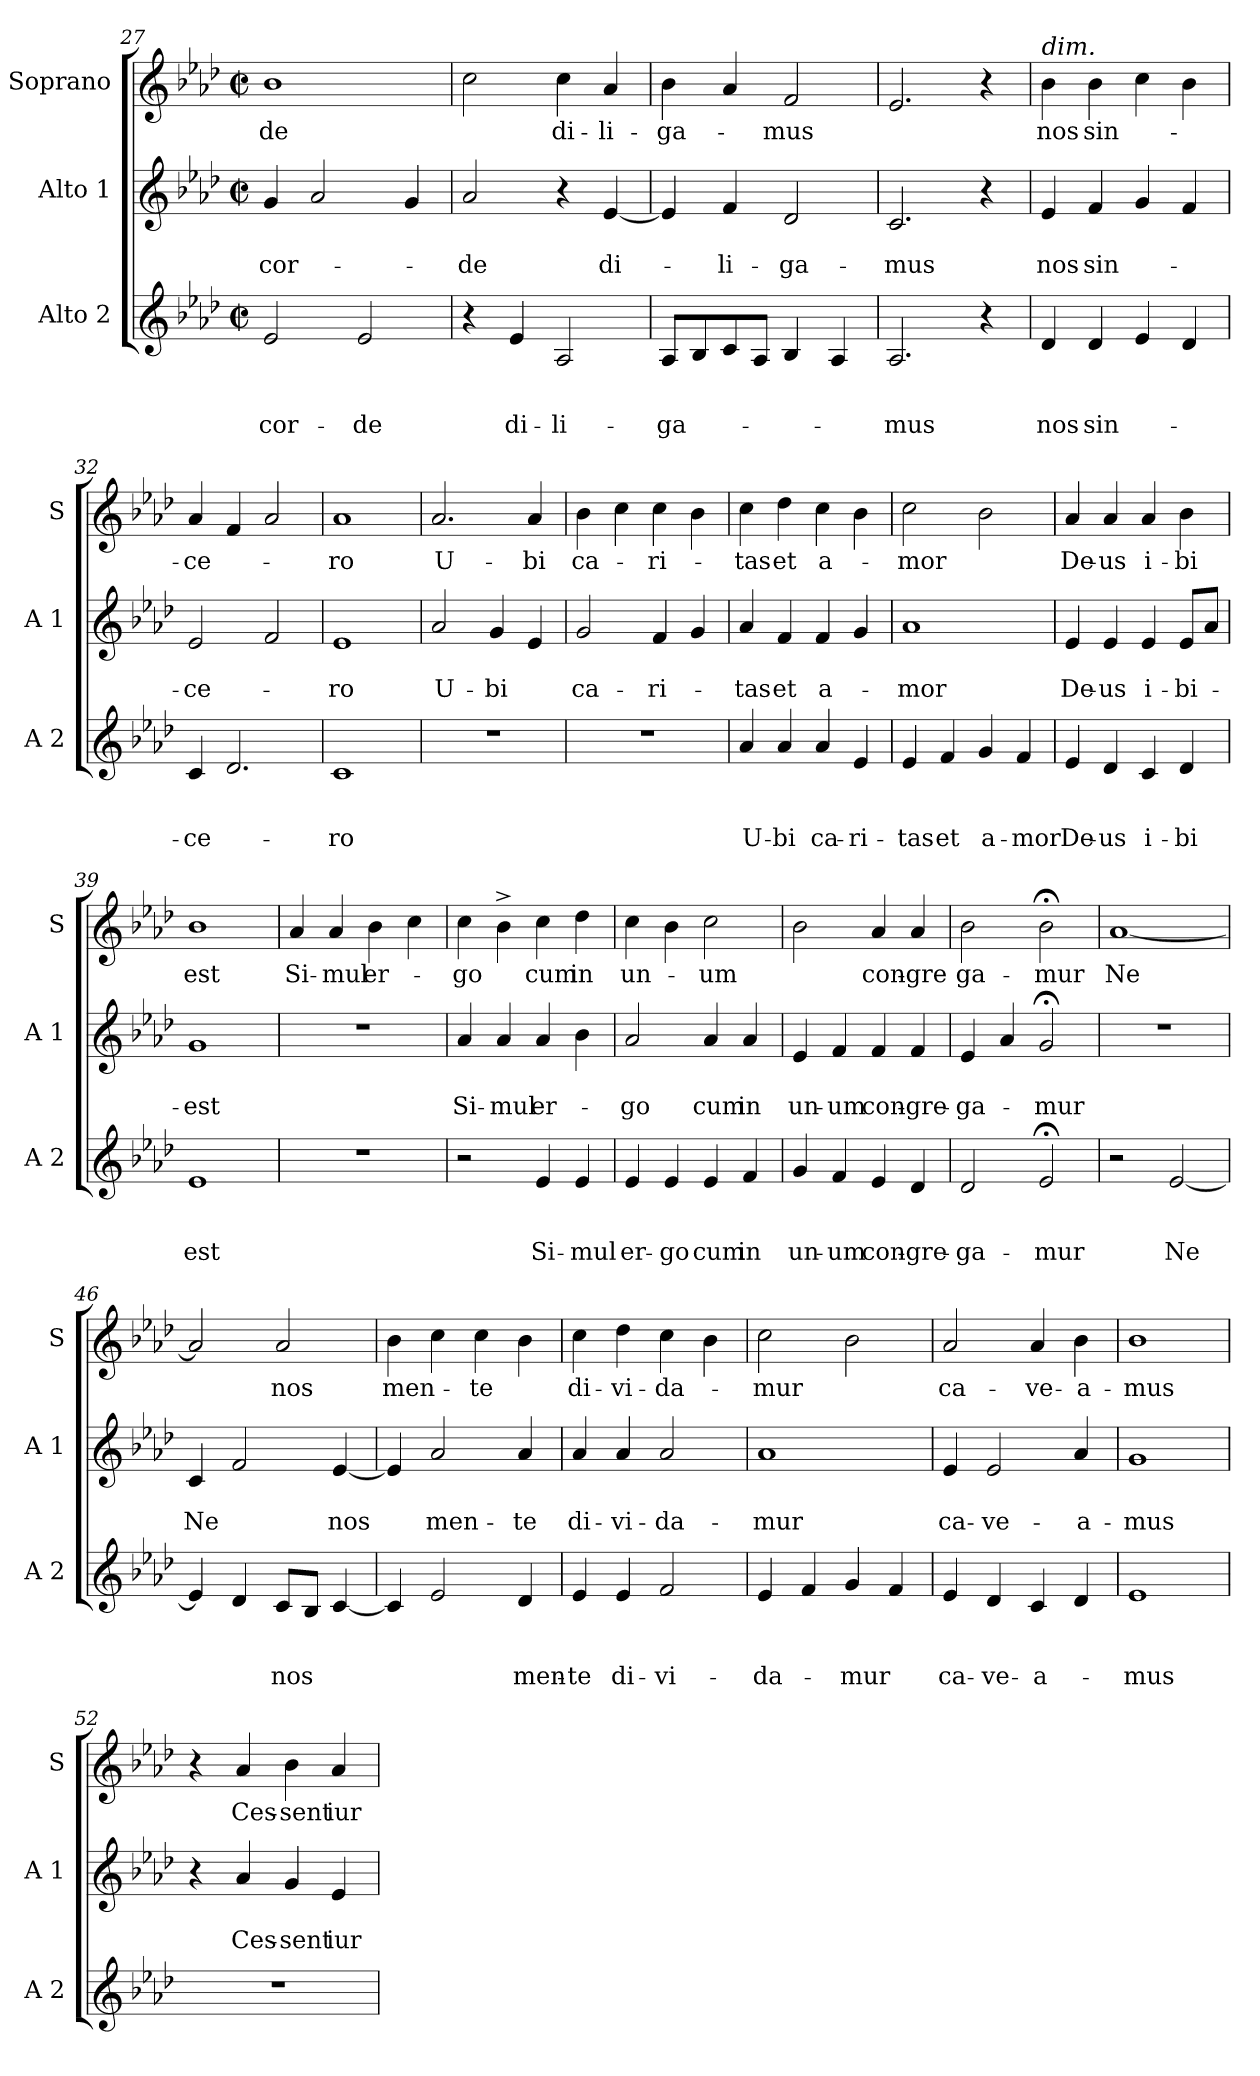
**kern	**text	**text	**text	**kern	**text	**text	**kern	**text
*part3	*part3	*part3	*part3	*part2	*part2	*part2	*part1	*part1
*staff3	*staff3	*staff3	*staff3	*staff2	*staff2	*staff2	*staff1	*staff1
*I"Alto 2	*	*	*	*I"Alto 1	*	*	*I"Soprano	*
*I'A 2	*	*	*	*I'A 1	*	*	*I'S	*
*clefG2	*	*	*	*clefG2	*	*	*clefG2	*
*k[b-e-a-d-]	*	*	*	*k[b-e-a-d-]	*	*	*k[b-e-a-d-]	*
*A-:	*	*	*	*A-:	*	*	*A-:	*
*M2/2	*	*	*	*M2/2	*	*	*M2/2	*
*met(c|)	*	*	*	*met(c|)	*	*	*met(c|)	*
=27	=27	=27	=27	=27	=27	=27	=27	=27
!	!	!	!LO:LY:b	!	!	!LO:LY:b	!	!LO:LY:b
2e-/	.	.	cor-	4g/	.	cor-	1b-	-de
.	.	.	.	2a-/	.	.	.	.
!	!	!	!LO:LY:b	!	!	!	!	!
2e-/	.	.	-de	.	.	.	.	.
.	.	.	.	4g/	.	.	.	.
=28	=28	=28	=28	=28	=28	=28	=28	=28
!	!	!	!	!	!	!LO:LY:b	!	!
4r	.	.	.	2a-/	.	-de	2cc\	.
!	!	!	!LO:LY:b	!	!	!	!	!
4e-/	.	.	di-	.	.	.	.	.
!	!	!	!LO:LY:b	!	!	!	!	!LO:LY:b
2A-/	.	.	-li-	4r	.	.	4cc\	di-
!	!	!	!	!	!	!LO:LY:b	!	!LO:LY:b
.	.	.	.	[<4e-/	.	di-	4a-/	-li-
!!LO:LB:g=z
=29	=29	=29	=29	=29	=29	=29	=29	=29
!	!	!	!LO:LY:b	!	!	!	!	!LO:LY:b
8A-/L	.	.	-ga-	4e-/]	.	.	4b-\	-ga-
8B-/	.	.	.	.	.	.	.	.
!	!	!	!	!	!	!LO:LY:b	!	!
8c/	.	.	.	4f/	.	-li-	4a-/	.
8A-/J	.	.	.	.	.	.	.	.
!	!	!	!	!	!	!LO:LY:b	!	!LO:LY:b
4B-/	.	.	.	2d-/	.	-ga-	2f/	-mus
4A-/	.	.	.	.	.	.	.	.
=30	=30	=30	=30	=30	=30	=30	=30	=30
!	!	!	!LO:LY:b	!	!	!LO:LY:b	!	!
2.A-/	.	.	-mus	2.c/	.	-mus	2.e-/	.
4r	.	.	.	4r	.	.	4r	.
=31	=31	=31	=31	=31	=31	=31	=31	=31
!	!	!	!	!	!	!	!LO:TX:a:i:t=dim.	!
!	!	!	!LO:LY:b	!	!	!LO:LY:b	!	!LO:LY:b
4d-/	.	.	nos	4e-/	.	nos	4b-\	nos
!	!	!	!LO:LY:b	!	!	!LO:LY:b	!	!LO:LY:b
4d-/	.	.	sin-	4f/	.	sin-	4b-\	sin-
4e-/	.	.	.	4g/	.	.	4cc\	.
4d-/	.	.	.	4f/	.	.	4b-\	.
=32	=32	=32	=32	=32	=32	=32	=32	=32
!	!	!	!LO:LY:b	!	!	!LO:LY:b	!	!LO:LY:b
4c/	.	.	-ce-	2e-/	.	-ce-	4a-/	-ce-
2.d-/	.	.	.	.	.	.	4f/	.
.	.	.	.	2f/	.	.	2a-/	.
=33	=33	=33	=33	=33	=33	=33	=33	=33
!	!	!	!LO:LY:b	!	!	!LO:LY:b	!	!LO:LY:b
1c	.	.	-ro	1e-	.	-ro	1a-	-ro
!!LO:PB:g=z
=34	=34	=34	=34	=34	=34	=34	=34	=34
!	!	!	!	!	!	!LO:LY:b	!	!LO:LY:b
1r	.	.	.	2a-/	.	U-	2.a-/	U-
!	!	!	!	!	!	!LO:LY:b	!	!
.	.	.	.	4g/	.	-bi	.	.
!	!	!	!	!	!	!	!	!LO:LY:b
.	.	.	.	4e-/	.	.	4a-/	-bi
=35	=35	=35	=35	=35	=35	=35	=35	=35
!	!	!	!	!	!	!LO:LY:b	!	!LO:LY:b
1r	.	.	.	2g/	.	ca-	4b-\	ca-
.	.	.	.	.	.	.	4cc\	.
!	!	!	!	!	!	!LO:LY:b	!	!LO:LY:b
.	.	.	.	4f/	.	-ri-	4cc\	-ri-
.	.	.	.	4g/	.	.	4b-\	.
=36	=36	=36	=36	=36	=36	=36	=36	=36
!	!	!	!LO:LY:b	!	!	!LO:LY:b	!	!LO:LY:b
4a-/	.	.	U-	4a-/	.	-tas	4cc\	-tas
!	!	!	!LO:LY:b	!	!	!LO:LY:b	!	!LO:LY:b
4a-/	.	.	-bi	4f/	.	et	4dd-\	et
!	!	!	!LO:LY:b	!	!	!LO:LY:b	!	!LO:LY:b
4a-/	.	.	ca-	4f/	.	a-	4cc\	a-
!	!	!	!LO:LY:b	!	!	!	!	!
4e-/	.	.	-ri-	4g/	.	.	4b-\	.
=37	=37	=37	=37	=37	=37	=37	=37	=37
!	!	!	!LO:LY:b	!	!	!LO:LY:b	!	!LO:LY:b
4e-/	.	.	-tas	1a-	.	-mor	2cc\	-mor
!	!	!	!LO:LY:b	!	!	!	!	!
4f/	.	.	et	.	.	.	.	.
!	!	!	!LO:LY:b	!	!	!	!	!
4g/	.	.	a-	.	.	.	2b-\	.
!	!	!	!LO:LY:b	!	!	!	!	!
4f/	.	.	-mor	.	.	.	.	.
=38	=38	=38	=38	=38	=38	=38	=38	=38
!	!	!	!LO:LY:b	!	!	!LO:LY:b	!	!LO:LY:b
4e-/	.	.	De-	4e-/	.	De-	4a-/	De-
!	!	!	!LO:LY:b	!	!	!LO:LY:b	!	!LO:LY:b
4d-/	.	.	-us	4e-/	.	-us	4a-/	-us
!	!	!	!LO:LY:b	!	!	!LO:LY:b	!	!LO:LY:b
4c/	.	.	i-	4e-/	.	i-	4a-/	i-
!	!	!	!LO:LY:b	!	!	!LO:LY:b	!	!LO:LY:b
4d-/	.	.	-bi	8e-/L	.	-bi-	4b-\	-bi
.	.	.	.	8a-/J	.	.	.	.
=39	=39	=39	=39	=39	=39	=39	=39	=39
!	!	!	!LO:LY:b	!	!	!LO:LY:b	!	!LO:LY:b
1e-	.	.	est	1g	.	-est	1b-	est
!!LO:LB:g=z
=40	=40	=40	=40	=40	=40	=40	=40	=40
!	!	!	!	!	!	!	!	!LO:LY:b
1r	.	.	.	1r	.	.	4a-/	Si-
!	!	!	!	!	!	!	!	!LO:LY:b
.	.	.	.	.	.	.	4a-/	-mul
!	!	!	!	!	!	!	!	!LO:LY:b
.	.	.	.	.	.	.	4b-\	er-
.	.	.	.	.	.	.	4cc\	.
=41	=41	=41	=41	=41	=41	=41	=41	=41
!	!	!	!	!	!	!LO:LY:b	!	!LO:LY:b
2r	.	.	.	4a-/	.	Si-	4cc\	-go
!	!	!	!	!	!	!LO:LY:b	!	!
.	.	.	.	4a-/	.	-mul	4b-^>\	.
!	!	!	!LO:LY:b	!	!	!LO:LY:b	!	!LO:LY:b
4e-/	.	.	Si-	4a-/	.	er-	4cc\	cum
!	!	!	!LO:LY:b	!	!	!	!	!LO:LY:b
4e-/	.	.	-mul	4b-\	.	.	4dd-\	in
=42	=42	=42	=42	=42	=42	=42	=42	=42
!	!	!	!LO:LY:b	!	!	!LO:LY:b	!	!LO:LY:b
4e-/	.	.	er-	2a-/	.	-go	4cc\	un-
!	!	!	!LO:LY:b	!	!	!	!	!
4e-/	.	.	-go	.	.	.	4b-\	.
!	!	!	!LO:LY:b	!	!	!LO:LY:b	!	!LO:LY:b
4e-/	.	.	cum	4a-/	.	cum	2cc\	-um
!	!	!	!LO:LY:b	!	!	!LO:LY:b	!	!
4f/	.	.	in	4a-/	.	in	.	.
=43	=43	=43	=43	=43	=43	=43	=43	=43
!	!	!	!LO:LY:b	!	!	!LO:LY:b	!	!
4g/	.	.	un-	4e-/	.	un-	2b-\	.
!	!	!	!LO:LY:b	!	!	!LO:LY:b	!	!
4f/	.	.	-um	4f/	.	-um	.	.
!	!	!	!LO:LY:b	!	!	!LO:LY:b	!	!LO:LY:b
4e-/	.	.	con-	4f/	.	con-	4a-/	con-
!	!	!	!LO:LY:b	!	!	!LO:LY:b	!	!LO:LY:b
4d-/	.	.	-gre-	4f/	.	-gre-	4a-/	-gre
=44	=44	=44	=44	=44	=44	=44	=44	=44
!	!	!	!LO:LY:b	!	!	!LO:LY:b	!	!LO:LY:b
2d-/	.	.	-ga-	4e-/	.	-ga-	2b-\	ga-
.	.	.	.	4a-/	.	.	.	.
!	!	!	!LO:LY:b	!	!	!LO:LY:b	!	!LO:LY:b
2e-;/	.	.	-mur	2g;/	.	-mur	2b-;<\	-mur
!!LO:LB:g=z
=45	=45	=45	=45	=45	=45	=45	=45	=45
!	!	!	!	!	!	!	!	!LO:LY:b
2r	.	.	.	1r	.	.	[<1a-	Ne
!	!	!	!LO:LY:b	!	!	!	!	!
[<2e-/	.	.	Ne	.	.	.	.	.
=46	=46	=46	=46	=46	=46	=46	=46	=46
!	!	!	!	!	!	!LO:LY:b	!	!
4e-/]	.	.	.	4c/	.	Ne	2a-/]	.
4d-/	.	.	.	2f/	.	.	.	.
!	!	!	!LO:LY:b	!	!	!	!	!LO:LY:b
8c/L	.	.	nos	.	.	.	2a-/	nos
8B-/J	.	.	.	.	.	.	.	.
!	!	!	!	!	!	!LO:LY:b	!	!
[<4c/	.	.	.	[<4e-/	.	nos	.	.
=47	=47	=47	=47	=47	=47	=47	=47	=47
!	!	!	!	!	!	!	!	!LO:LY:b
4c/]	.	.	.	4e-/]	.	.	4b-\	men-
!	!	!	!	!	!	!LO:LY:b	!	!
2e-/	.	.	.	2a-/	.	men-	4cc\	.
!	!	!	!	!	!	!	!	!LO:LY:b
.	.	.	.	.	.	.	4cc\	-te
!	!	!	!LO:LY:b	!	!	!LO:LY:b	!	!
4d-/	.	.	men-	4a-/	.	-te	4b-\	.
=48	=48	=48	=48	=48	=48	=48	=48	=48
!	!	!	!LO:LY:b	!	!	!LO:LY:b	!	!LO:LY:b
4e-/	.	.	-te	4a-/	.	di-	4cc\	di-
!	!	!	!LO:LY:b	!	!	!LO:LY:b	!	!LO:LY:b
4e-/	.	.	di-	4a-/	.	-vi-	4dd-\	-vi-
!	!	!	!LO:LY:b	!	!	!LO:LY:b	!	!LO:LY:b
2f/	.	.	-vi-	2a-/	.	-da-	4cc\	-da-
.	.	.	.	.	.	.	4b-\	.
=49	=49	=49	=49	=49	=49	=49	=49	=49
!	!	!	!LO:LY:b	!	!	!LO:LY:b	!	!LO:LY:b
4e-/	.	.	-da-	1a-	.	-mur	2cc\	-mur
4f/	.	.	.	.	.	.	.	.
!	!	!	!LO:LY:b	!	!	!	!	!
4g/	.	.	-mur	.	.	.	2b-\	.
4f/	.	.	.	.	.	.	.	.
=50	=50	=50	=50	=50	=50	=50	=50	=50
!	!	!	!LO:LY:b	!	!	!LO:LY:b	!	!LO:LY:b
4e-/	.	.	ca-	4e-/	.	ca-	2a-/	ca-
!	!	!	!LO:LY:b	!	!	!LO:LY:b	!	!
4d-/	.	.	-ve-	2e-/	.	-ve-	.	.
!	!	!	!LO:LY:b	!	!	!	!	!LO:LY:b
4c/	.	.	-a-	.	.	.	4a-/	-ve-
!	!	!	!	!	!	!LO:LY:b	!	!LO:LY:b
4d-/	.	.	.	4a-/	.	-a-	4b-\	-a-
=51	=51	=51	=51	=51	=51	=51	=51	=51
!	!	!	!LO:LY:b	!	!	!LO:LY:b	!	!LO:LY:b
1e-	.	.	-mus	1g	.	-mus	1b-	-mus
!!LO:PB:g=z
=52	=52	=52	=52	=52	=52	=52	=52	=52
1r	.	.	.	4r	.	.	4r	.
!	!	!	!	!	!	!LO:LY:b	!	!LO:LY:b
.	.	.	.	4a-/	.	Ces-	4a-/	Ces-
!	!	!	!	!	!	!LO:LY:b:rj	!	!LO:LY:b:rj
.	.	.	.	4g/	.	-sent	4b-\	-sent
!	!	!	!	!	!	!LO:LY:b	!	!LO:LY:b
.	.	.	.	4e-/	.	iur-	4a-/	iur-
=	=	=	=	=	=	=	=	=
*-	*-	*-	*-	*-	*-	*-	*-	*-
